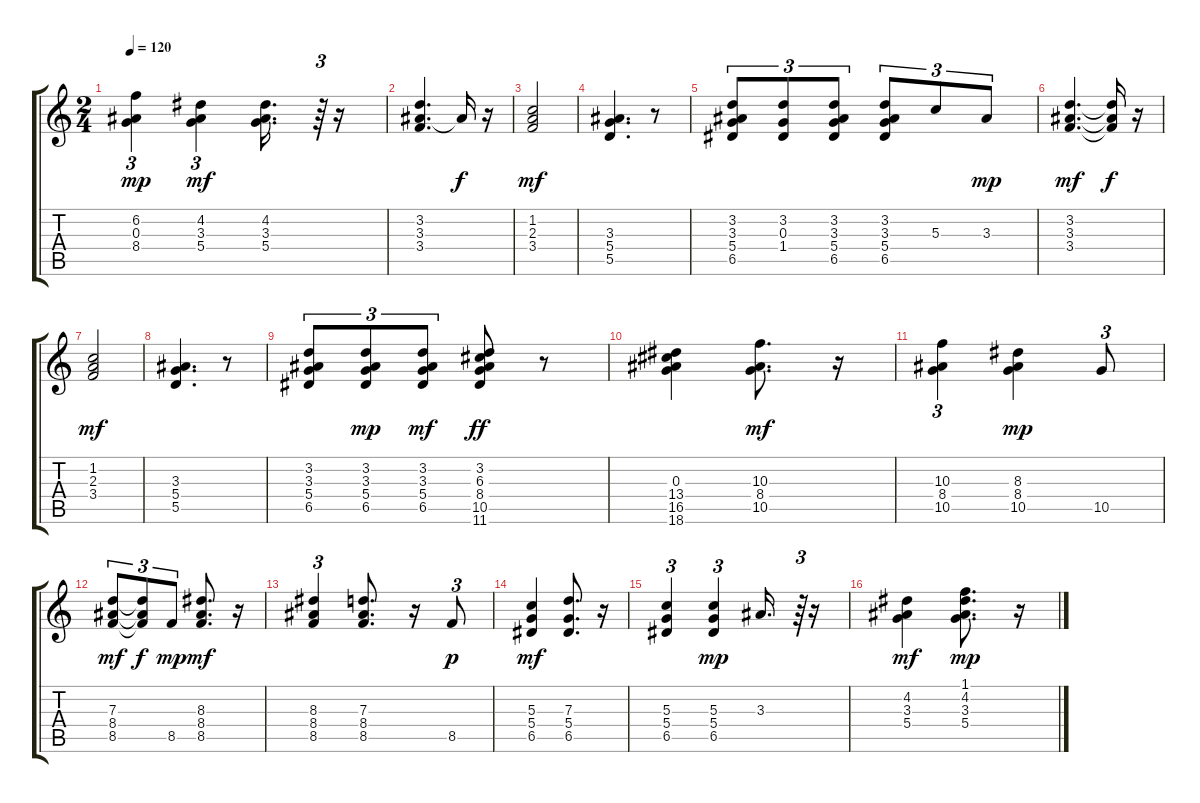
\track "" {instrument electricguitarclean}
\staff {score tabs}
\tuning (E4 B3 G3 D3 A2 E2) {hide}
\ts (2 4)
\tempo 120
\clef g2
\ks c
(6.2 0.3 8.4).4{tu (3 2) dy mp} (4.2 3.3 5.4).4{tu (3 2) dy mf} (4.2 3.3 5.4).16{d} r.64{tu (3 2)} r.16 |
(3.2 3.3 3.4).4{d} 3.3{t}.16{dy f} r.16 |
(1.2 2.3 3.4).2{dy mf} |
(3.3 5.4 5.5).4{d} r.8 |
(3.2 3.3 5.4 6.5).8{tu (3 2)} (3.2 0.3 1.4).8{tu (3 2)} (3.2 3.3 5.4 6.5).8{tu (3 2)} (3.2 3.3 5.4 6.5).8{tu (3 2)} 5.3.8{tu (3 2)} 3.3.8{tu (3 2) dy mp} |
(3.2 3.3 3.4).4{d dy mf} (3.2{t} 3.3{t} 3.4{t}).16{dy f} r.16 |
(1.2 2.3 3.4).2{dy mf} |
(3.3 5.4 5.5).4{d} r.8 |
(3.2 3.3 5.4 6.5).8{tu (3 2)} (3.2 3.3 5.4 6.5).8{tu (3 2) dy mp} (3.2 3.3 5.4 6.5).8{tu (3 2) dy mf} (3.2 6.3 8.4 10.5 11.6).8{dy ff} r.8 |
(0.3 13.4 16.5 18.6).4 (10.3 8.4 10.5).8{d dy mf} r.16 |
(10.3 8.4 10.5).4{tu (3 2)} (8.3 8.4 10.5).4{dy mp} 10.5.8{tu (3 2)} |
(7.3 8.4 8.5).8{tu (3 2) dy mf} (7.3{t} 8.4{t} 8.5{t}).8{tu (3 2) dy f} 8.5.8{tu (3 2) dy mp} (8.3 8.4 8.5).8{d dy mf} r.16 |
(8.3 8.4 8.5).4{tu (3 2)} (7.3 8.4 8.5).8{d} r.16 8.5.8{tu (3 2) dy p} |
(5.3 5.4 6.5).4{dy mf} (7.3 5.4 6.5).8{d} r.16 |
(5.3 5.4 6.5).4{tu (3 2)} (5.3 5.4 6.5).4{tu (3 2) dy mp} 3.3.16{d} r.64{tu (3 2)} r.16 |
(4.2 3.3 5.4).4{dy mf} (1.1 4.2 3.3 5.4).8{d dy mp} r.16
